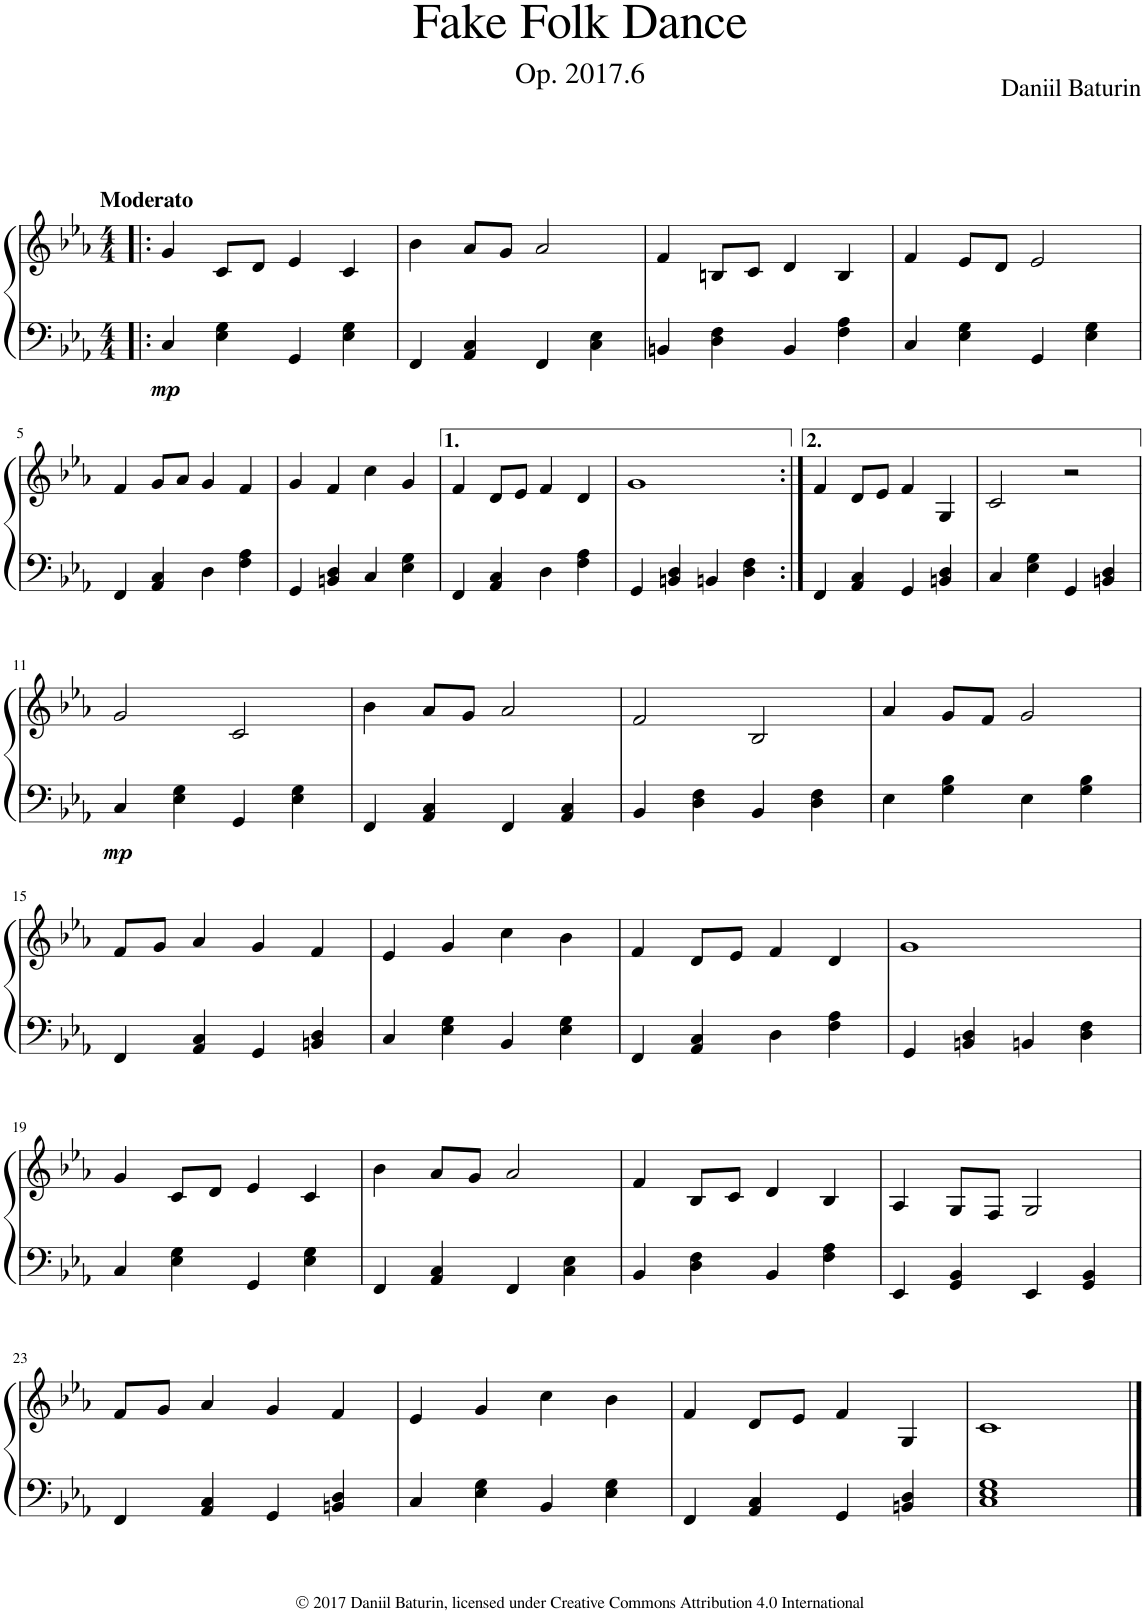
**kern	**kern	**dynam
*part1	*part1	*part1
*staff2	*staff1	*staff1/2
*I"Piano	*	*
*I'Pno.	*	*
*clefF4	*clefG2	*
*k[b-e-a-]	*k[b-e-a-]	*
*M4/4	*M4/4	*
=1!|:	=1!|:	=1!|:
!	!LO:TX:a:B:t=Moderato	!
!	!	!LO:DY:b=2
4C/	4g/	mp
4E-\ 4G\	8c/L	.
.	8d/J	.
4GG/	4e-/	.
4E-\ 4G\	4c/	.
=2	=2	=2
4FF/	4b-\	.
4AA-/ 4C/	8a-/L	.
.	8g/J	.
4FF/	2a-/	.
4C\ 4E-\	.	.
=3	=3	=3
4BBn/	4f/	.
4D\ 4F\	8Bn/L	.
.	8c/J	.
4BB/	4d/	.
4F\ 4A-\	4B/	.
=4	=4	=4
4C/	4f/	.
4E-\ 4G\	8e-/L	.
.	8d/J	.
4GG/	2e-/	.
4E-\ 4G\	.	.
!!LO:LB:g=z
=5	=5	=5
4FF/	4f/	.
4AA-/ 4C/	8g/L	.
.	8a-/J	.
4D\	4g/	.
4F\ 4A-\	4f/	.
=6	=6	=6
4GG/	4g/	.
4BBn/ 4D/	4f/	.
4C/	4cc\	.
4E-\ 4G\	4g/	.
=7	=7	=7
4FF/	4f/	.
4AA-/ 4C/	8d/L	.
.	8e-/J	.
4D\	4f/	.
4F\ 4A-\	4d/	.
=8	=8	=8
4GG/	1g	.
4BBn/ 4D/	.	.
4BBn/	.	.
4D\ 4F\	.	.
=9:|!	=9:|!	=9:|!
4FF/	4f/	.
4AA-/ 4C/	8d/L	.
.	8e-/J	.
4GG/	4f/	.
4BBn/ 4D/	4G/	.
=10	=10	=10
4C/	2c/	.
4E-\ 4G\	.	.
4GG/	2r	.
4BBn/ 4D/	.	.
!!LO:LB:g=z
=11	=11	=11
!	!	!LO:DY:b=2
4C/	2g/	mp
4E-\ 4G\	.	.
4GG/	2c/	.
4E-\ 4G\	.	.
=12	=12	=12
4FF/	4b-\	.
4AA-/ 4C/	8a-/L	.
.	8g/J	.
4FF/	2a-/	.
4AA-/ 4C/	.	.
=13	=13	=13
4BB-/	2f/	.
4D\ 4F\	.	.
4BB-/	2B-/	.
4D\ 4F\	.	.
=14	=14	=14
4E-\	4a-/	.
4G\ 4B-\	8g/L	.
.	8f/J	.
4E-\	2g/	.
4G\ 4B-\	.	.
!!LO:LB:g=z
=15	=15	=15
4FF/	8f/L	.
.	8g/J	.
4AA-/ 4C/	4a-/	.
4GG/	4g/	.
4BBn/ 4D/	4f/	.
=16	=16	=16
4C/	4e-/	.
4E-\ 4G\	4g/	.
4BB-/	4cc\	.
4E-\ 4G\	4b-\	.
=17	=17	=17
4FF/	4f/	.
4AA-/ 4C/	8d/L	.
.	8e-/J	.
4D\	4f/	.
4F\ 4A-\	4d/	.
=18	=18	=18
4GG/	1g	.
4BBn/ 4D/	.	.
4BBn/	.	.
4D\ 4F\	.	.
!!LO:LB:g=z
=19	=19	=19
4C/	4g/	.
4E-\ 4G\	8c/L	.
.	8d/J	.
4GG/	4e-/	.
4E-\ 4G\	4c/	.
=20	=20	=20
4FF/	4b-\	.
4AA-/ 4C/	8a-/L	.
.	8g/J	.
4FF/	2a-/	.
4C\ 4E-\	.	.
=21	=21	=21
4BB-/	4f/	.
4D\ 4F\	8B-/L	.
.	8c/J	.
4BB-/	4d/	.
4F\ 4A-\	4B-/	.
=22	=22	=22
4EE-/	4A-/	.
4GG/ 4BB-/	8G/L	.
.	8F/J	.
4EE-/	2G/	.
4GG/ 4BB-/	.	.
!!LO:LB:g=z
=23	=23	=23
4FF/	8f/L	.
.	8g/J	.
4AA-/ 4C/	4a-/	.
4GG/	4g/	.
4BBn/ 4D/	4f/	.
=24	=24	=24
4C/	4e-/	.
4E-\ 4G\	4g/	.
4BB-/	4cc\	.
4E-\ 4G\	4b-\	.
=25	=25	=25
4FF/	4f/	.
4AA-/ 4C/	8d/L	.
.	8e-/J	.
4GG/	4f/	.
4BBn/ 4D/	4G/	.
=26	=26	=26
1C 1E- 1G	1c	.
==	==	==
*-	*-	*-
